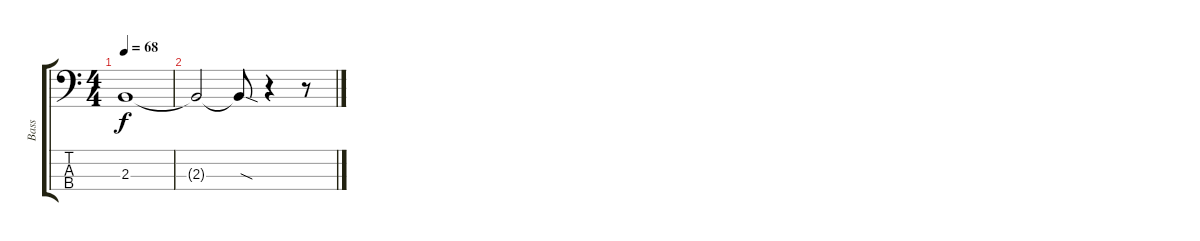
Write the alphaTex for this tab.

\track ("Bass" "Bass") {instrument electricbasspick}
\staff {score tabs}
\tuning (G2 D2 A1 E1) {hide}
\ts (4 4)
\tempo 68
\clef f4
\ks c
2.3.1{dy f} |
2.3{t}.2 2.3{sod t}.8 r.4 r.8
